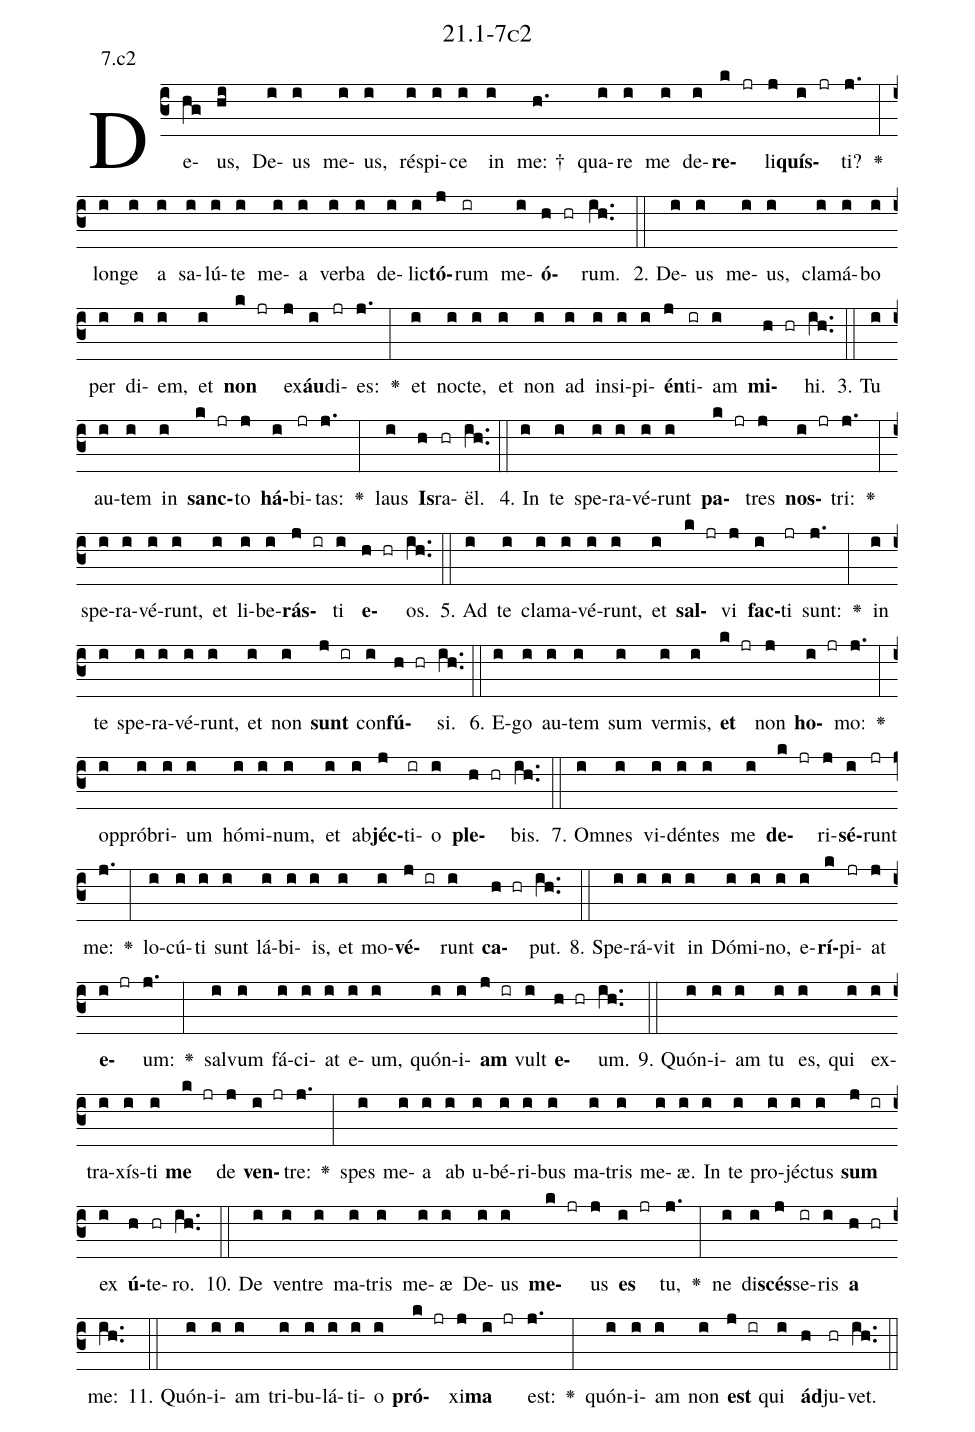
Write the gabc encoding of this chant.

name: 21.1-7c2;
annotation: 7.c2;
%%
(c3)De(hg)us,(hi) De(i)us(i) me(i)us,(i) ré(i)spi(i)ce(i) in(i) me: †(h.) qua(i)re(i) me(i) de(i)<b>re</b>(k jr)li(j)<b>quís</b>(i jr)ti?(j.) <v>\greheightstar</v>(:) lon(i)ge(i) a(i) sa(i)lú(i)te(i) me(i)a(i) ver(i)ba(i) de(i)lic(i)<b>tó</b>(j)rum(ir) me(i)<b>ó</b>(h hr)rum.(ih..) (::)
2. De(i)us(i) me(i)us,(i) cla(i)má(i)bo(i) per(i) di(i)em,(i) et(i) <b>non</b>(k jr) ex(j)<b>áu</b>(i)di(jr)es:(j.) <v>\greheightstar</v>(:) et(i) noc(i)te,(i) et(i) non(i) ad(i) in(i)si(i)pi(i)<b>én</b>(j)ti(ir)am(i) <b>mi</b>(h hr)hi.(ih..) (::)
3. Tu(i) au(i)tem(i) in(i) <b>sanc</b>(k jr)to(j) <b>há</b>(i)bi(jr)tas:(j.) <v>\greheightstar</v>(:) laus(i) <b>Is</b>(h)ra(hr)ël.(ih..) (::)
4. In(i) te(i) spe(i)ra(i)vé(i)runt(i) <b>pa</b>(k jr)tres(j) <b>nos</b>(i jr)tri:(j.) <v>\greheightstar</v>(:) spe(i)ra(i)vé(i)runt,(i) et(i) li(i)be(i)<b>rás</b>(j ir)ti(i) <b>e</b>(h hr)os.(ih..) (::)
5. Ad(i) te(i) cla(i)ma(i)vé(i)runt,(i) et(i) <b>sal</b>(k jr)vi(j) <b>fac</b>(i)ti(jr) sunt:(j.) <v>\greheightstar</v>(:) in(i) te(i) spe(i)ra(i)vé(i)runt,(i) et(i) non(i) <b>sunt</b>(j ir) con(i)<b>fú</b>(h hr)si.(ih..) (::)
6. E(i)go(i) au(i)tem(i) sum(i) ver(i)mis,(i) <b>et</b>(k jr) non(j) <b>ho</b>(i jr)mo:(j.) <v>\greheightstar</v>(:) op(i)pró(i)bri(i)um(i) hó(i)mi(i)num,(i) et(i) ab(i)<b>jéc</b>(j)ti(ir)o(i) <b>ple</b>(h hr)bis.(ih..) (::)
7. Om(i)nes(i) vi(i)dén(i)tes(i) me(i) <b>de</b>(k jr)ri(j)<b>sé</b>(i)runt(jr) me:(j.) <v>\greheightstar</v>(:) lo(i)cú(i)ti(i) sunt(i) lá(i)bi(i)is,(i) et(i) mo(i)<b>vé</b>(j ir)runt(i) <b>ca</b>(h hr)put.(ih..) (::)
8. Spe(i)rá(i)vit(i) in(i) Dó(i)mi(i)no,(i) e(i)<b>rí</b>(k)pi(jr)at(j) <b>e</b>(i jr)um:(j.) <v>\greheightstar</v>(:) sal(i)vum(i) fá(i)ci(i)at(i) e(i)um,(i) quón(i)i(i)<b>am</b>(j ir) vult(i) <b>e</b>(h hr)um.(ih..) (::)
9. Quón(i)i(i)am(i) tu(i) es,(i) qui(i) ex(i)tra(i)xís(i)ti(i) <b>me</b>(k jr) de(j) <b>ven</b>(i jr)tre:(j.) <v>\greheightstar</v>(:) spes(i) me(i)a(i) ab(i) u(i)bé(i)ri(i)bus(i) ma(i)tris(i) me(i)æ.(i) In(i) te(i) pro(i)jéc(i)tus(i) <b>sum</b>(j ir) ex(i) <b>ú</b>(h)te(hr)ro.(ih..) (::)
10. De(i) ven(i)tre(i) ma(i)tris(i) me(i)æ(i) De(i)us(i) <b>me</b>(k jr)us(j) <b>es</b>(i jr) tu,(j.) <v>\greheightstar</v>(:) ne(i) di(i)<b>scés</b>(j)se(ir)ris(i) <b>a</b>(h hr) me:(ih..) (::)
11. Quón(i)i(i)am(i) tri(i)bu(i)lá(i)ti(i)o(i) <b>pró</b>(k jr)xi(j)<b>ma</b>(i jr) est:(j.) <v>\greheightstar</v>(:) quón(i)i(i)am(i) non(i) <b>est</b>(j ir) qui(i) <b>ád</b>(h)ju(hr)vet.(ih..) (::)
